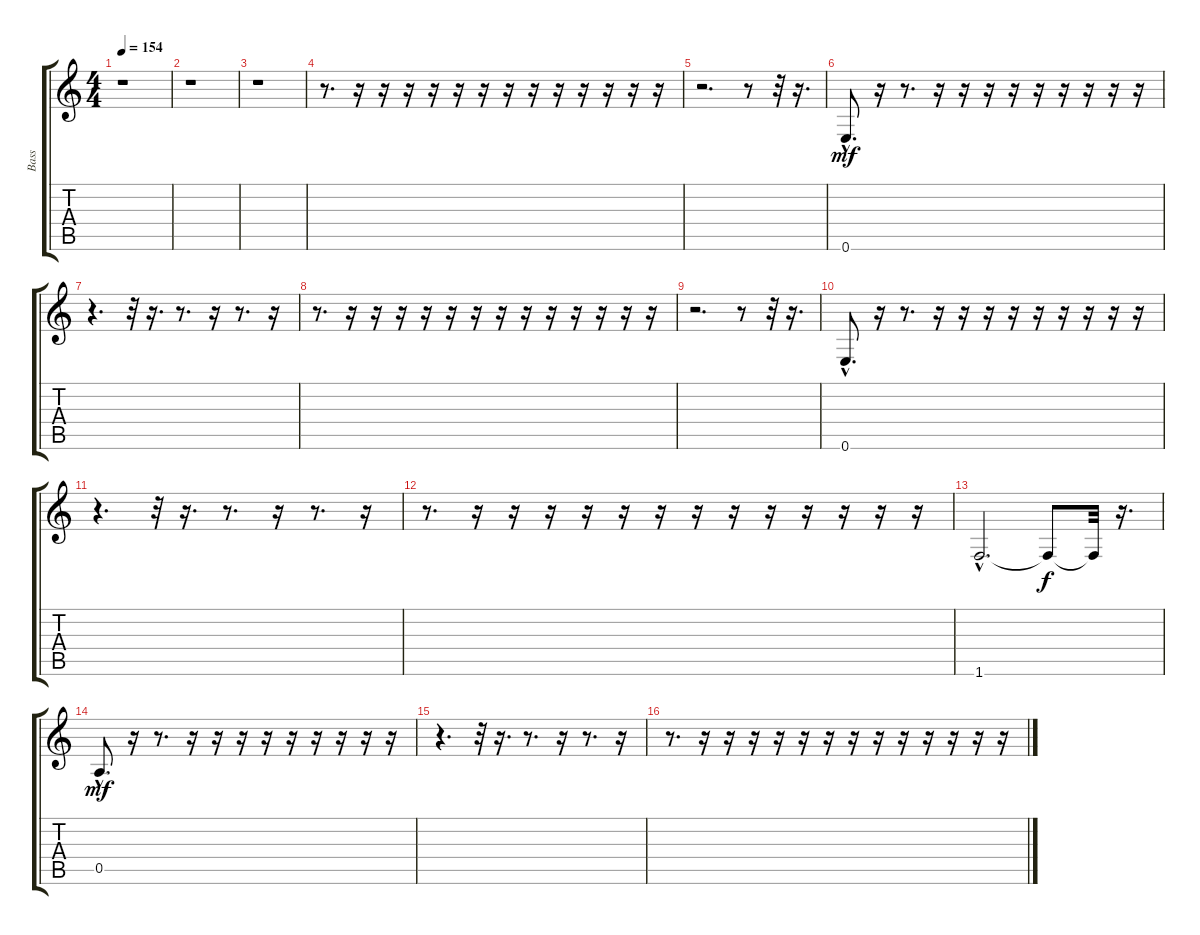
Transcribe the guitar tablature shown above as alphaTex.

\track ("Bass" "Bass") {instrument electricbassfinger}
\staff {score tabs}
\tuning (E4 B3 G3 D3 A2 E2) {hide}
\ts (4 4)
\tempo 154
\clef g2
\ks c
r.1{dy mf} |
r.1 |
r.1 |
r.8{d} r.16 r.16 r.16 r.16 r.16 r.16 r.16 r.16 r.16 r.16 r.16 r.16 r.16 |
r.2{d} r.8 r.32 r.16{d} |
0.6{hac}.8{d} r.16 r.8{d} r.16 r.16 r.16 r.16 r.16 r.16 r.16 r.16 r.16 |
r.4{d} r.32 r.16{d} r.8{d} r.16 r.8{d} r.16 |
r.8{d} r.16 r.16 r.16 r.16 r.16 r.16 r.16 r.16 r.16 r.16 r.16 r.16 r.16 |
r.2{d} r.8 r.32 r.16{d} |
0.6{hac}.8{d} r.16 r.8{d} r.16 r.16 r.16 r.16 r.16 r.16 r.16 r.16 r.16 |
r.4{d} r.32 r.16{d} r.8{d} r.16 r.8{d} r.16 |
r.8{d} r.16 r.16 r.16 r.16 r.16 r.16 r.16 r.16 r.16 r.16 r.16 r.16 r.16 |
1.6{hac}.2{d} 1.6{t}.8{dy f} 1.6{t}.32 r.16{d} |
0.5{hac}.8{d dy mf} r.16 r.8{d} r.16 r.16 r.16 r.16 r.16 r.16 r.16 r.16 r.16 |
r.4{d} r.32 r.16{d} r.8{d} r.16 r.8{d} r.16 |
r.8{d} r.16 r.16 r.16 r.16 r.16 r.16 r.16 r.16 r.16 r.16 r.16 r.16 r.16
